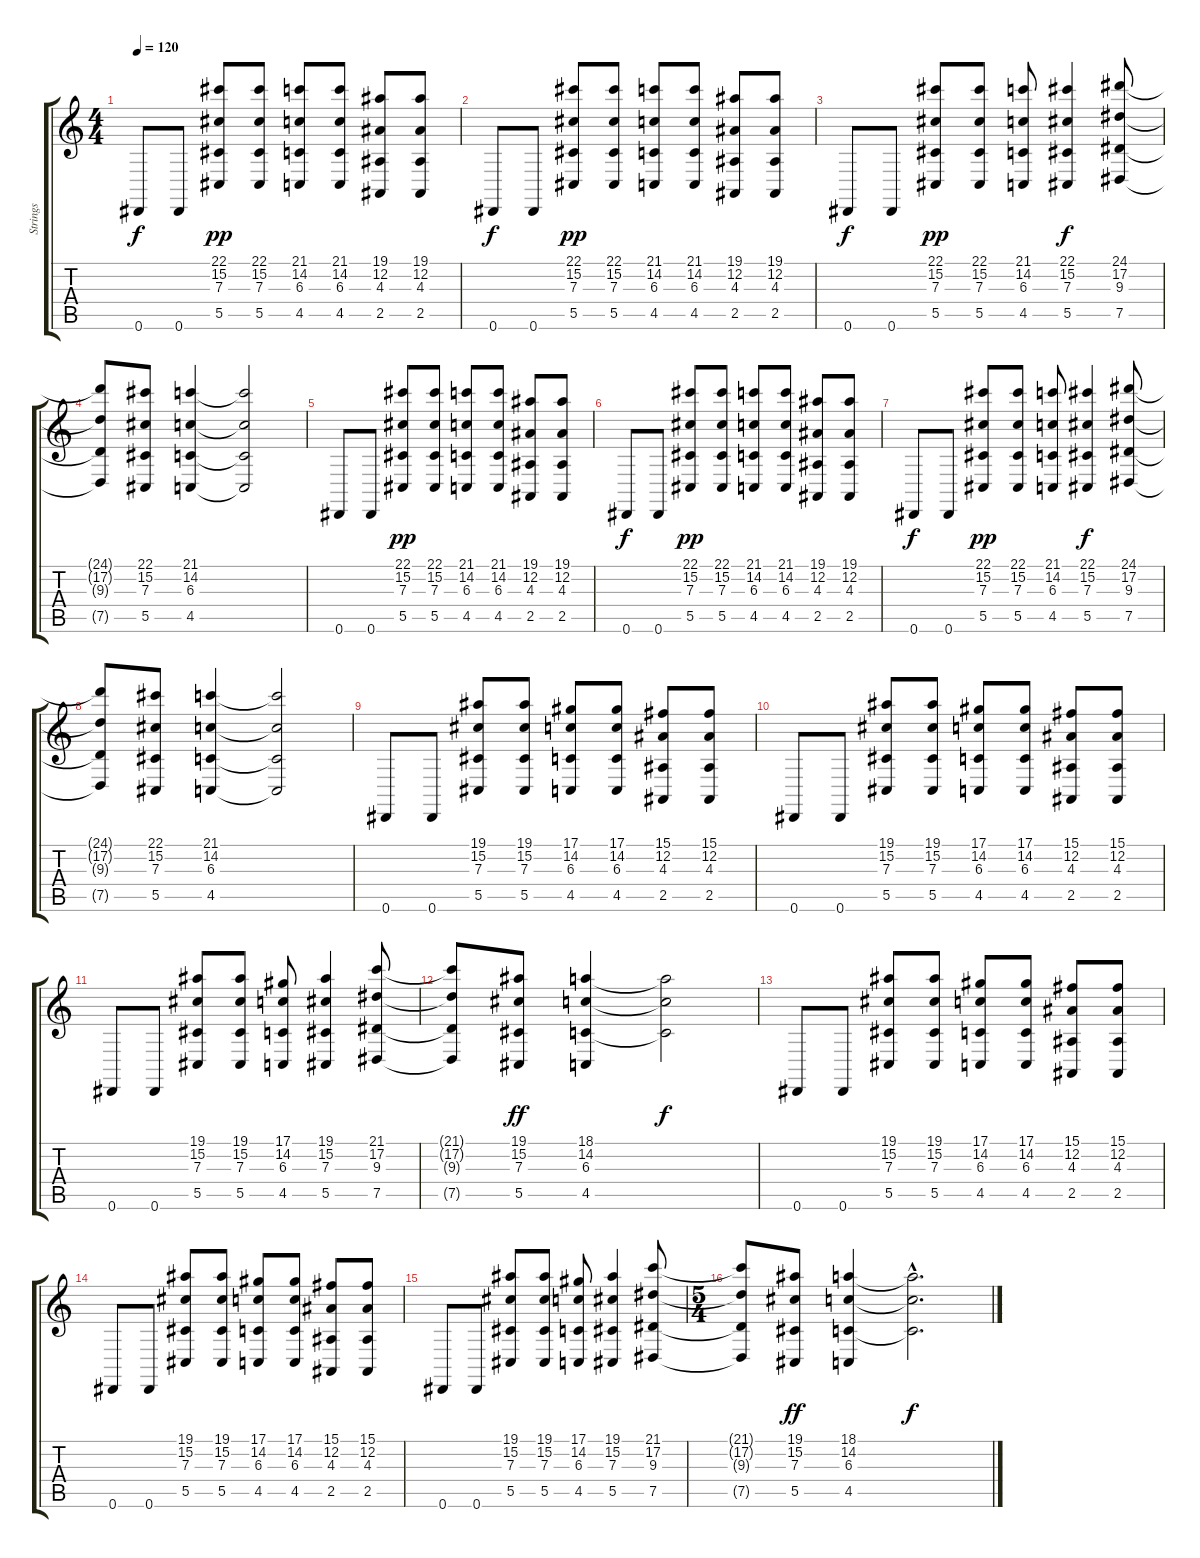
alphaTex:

\track ("Strings" "Strings") {instrument stringensemble1}
\staff {score tabs}
\tuning (Eb4 Bb3 Gb3 Db3 Ab2 Eb2) {hide}
\ts (4 4)
\tempo 120
\tempo 118
\tempo 120
\clef g2
\ks c
0.6.8{dy f instrument orchestrahit} 0.6.8 (22.1 15.2 7.3 5.5).8{dy pp instrument stringensemble1} (22.1 15.2 7.3 5.5).8 (21.1 14.2 6.3 4.5).8 (21.1 14.2 6.3 4.5).8 (19.1 12.2 4.3 2.5).8 (19.1 12.2 4.3 2.5).8 |
0.6.8{dy f instrument orchestrahit} 0.6.8 (22.1 15.2 7.3 5.5).8{dy pp instrument stringensemble1} (22.1 15.2 7.3 5.5).8 (21.1 14.2 6.3 4.5).8 (21.1 14.2 6.3 4.5).8 (19.1 12.2 4.3 2.5).8 (19.1 12.2 4.3 2.5).8 |
0.6.8{dy f instrument orchestrahit} 0.6.8 (22.1 15.2 7.3 5.5).8{dy pp instrument stringensemble1} (22.1 15.2 7.3 5.5).8 (21.1 14.2 6.3 4.5).8 (22.1 15.2 7.3 5.5).4{dy f} (24.1 17.2 9.3 7.5).8 |
(24.1{t} 17.2{t} 9.3{t} 7.5{t}).8 (22.1 15.2 7.3 5.5).8 (21.1 14.2 6.3 4.5).4 (21.1{t} 14.2{t} 6.3{t} 4.5{t}).2 |
0.6.8{instrument orchestrahit} 0.6.8 (22.1 15.2 7.3 5.5).8{dy pp instrument stringensemble1} (22.1 15.2 7.3 5.5).8 (21.1 14.2 6.3 4.5).8 (21.1 14.2 6.3 4.5).8 (19.1 12.2 4.3 2.5).8 (19.1 12.2 4.3 2.5).8 |
0.6.8{dy f instrument orchestrahit} 0.6.8 (22.1 15.2 7.3 5.5).8{dy pp instrument stringensemble1} (22.1 15.2 7.3 5.5).8 (21.1 14.2 6.3 4.5).8 (21.1 14.2 6.3 4.5).8 (19.1 12.2 4.3 2.5).8 (19.1 12.2 4.3 2.5).8 |
0.6.8{dy f instrument orchestrahit} 0.6.8 (22.1 15.2 7.3 5.5).8{dy pp instrument stringensemble1} (22.1 15.2 7.3 5.5).8 (21.1 14.2 6.3 4.5).8 (22.1 15.2 7.3 5.5).4{dy f} (24.1 17.2 9.3 7.5).8 |
(24.1{t} 17.2{t} 9.3{t} 7.5{t}).8 (22.1 15.2 7.3 5.5).8 (21.1 14.2 6.3 4.5).4 (21.1{t} 14.2{t} 6.3{t} 4.5{t}).2 |
0.6.8{instrument orchestrahit} 0.6.8 (19.1 15.2 7.3 5.5).8{instrument stringensemble1} (19.1 15.2 7.3 5.5).8 (17.1 14.2 6.3 4.5).8 (17.1 14.2 6.3 4.5).8 (15.1 12.2 4.3 2.5).8 (15.1 12.2 4.3 2.5).8 |
0.6.8{instrument orchestrahit} 0.6.8 (19.1 15.2 7.3 5.5).8{instrument stringensemble1} (19.1 15.2 7.3 5.5).8 (17.1 14.2 6.3 4.5).8 (17.1 14.2 6.3 4.5).8 (15.1 12.2 4.3 2.5).8 (15.1 12.2 4.3 2.5).8 |
0.6.8{instrument orchestrahit} 0.6.8 (19.1 15.2 7.3 5.5).8{instrument stringensemble1} (19.1 15.2 7.3 5.5).8 (17.1 14.2 6.3 4.5).8 (19.1 15.2 7.3 5.5).4 (21.1 17.2 9.3 7.5).8 |
(21.1{t} 17.2{t} 9.3{t} 7.5{t}).8 (19.1 15.2 7.3 5.5).8{dy ff} (18.1 14.2 6.3 4.5).4 (18.1{t} 14.2{t} 6.3{t}).2{dy f} |
0.6.8{instrument orchestrahit} 0.6.8 (19.1 15.2 7.3 5.5).8{instrument stringensemble1} (19.1 15.2 7.3 5.5).8 (17.1 14.2 6.3 4.5).8 (17.1 14.2 6.3 4.5).8 (15.1 12.2 4.3 2.5).8 (15.1 12.2 4.3 2.5).8 |
0.6.8{instrument orchestrahit} 0.6.8 (19.1 15.2 7.3 5.5).8{instrument stringensemble1} (19.1 15.2 7.3 5.5).8 (17.1 14.2 6.3 4.5).8 (17.1 14.2 6.3 4.5).8 (15.1 12.2 4.3 2.5).8 (15.1 12.2 4.3 2.5).8 |
0.6.8{instrument orchestrahit} 0.6.8 (19.1 15.2 7.3 5.5).8{instrument stringensemble1} (19.1 15.2 7.3 5.5).8 (17.1 14.2 6.3 4.5).8 (19.1 15.2 7.3 5.5).4 (21.1 17.2 9.3 7.5).8 |
\ts (5 4)
(21.1{t} 17.2{t} 9.3{t} 7.5{t}).8 (19.1 15.2 7.3 5.5).8{dy ff} (18.1 14.2 6.3 4.5).4 (18.1{hac t} 14.2{hac t} 6.3{hac t}).2{d dy f}
